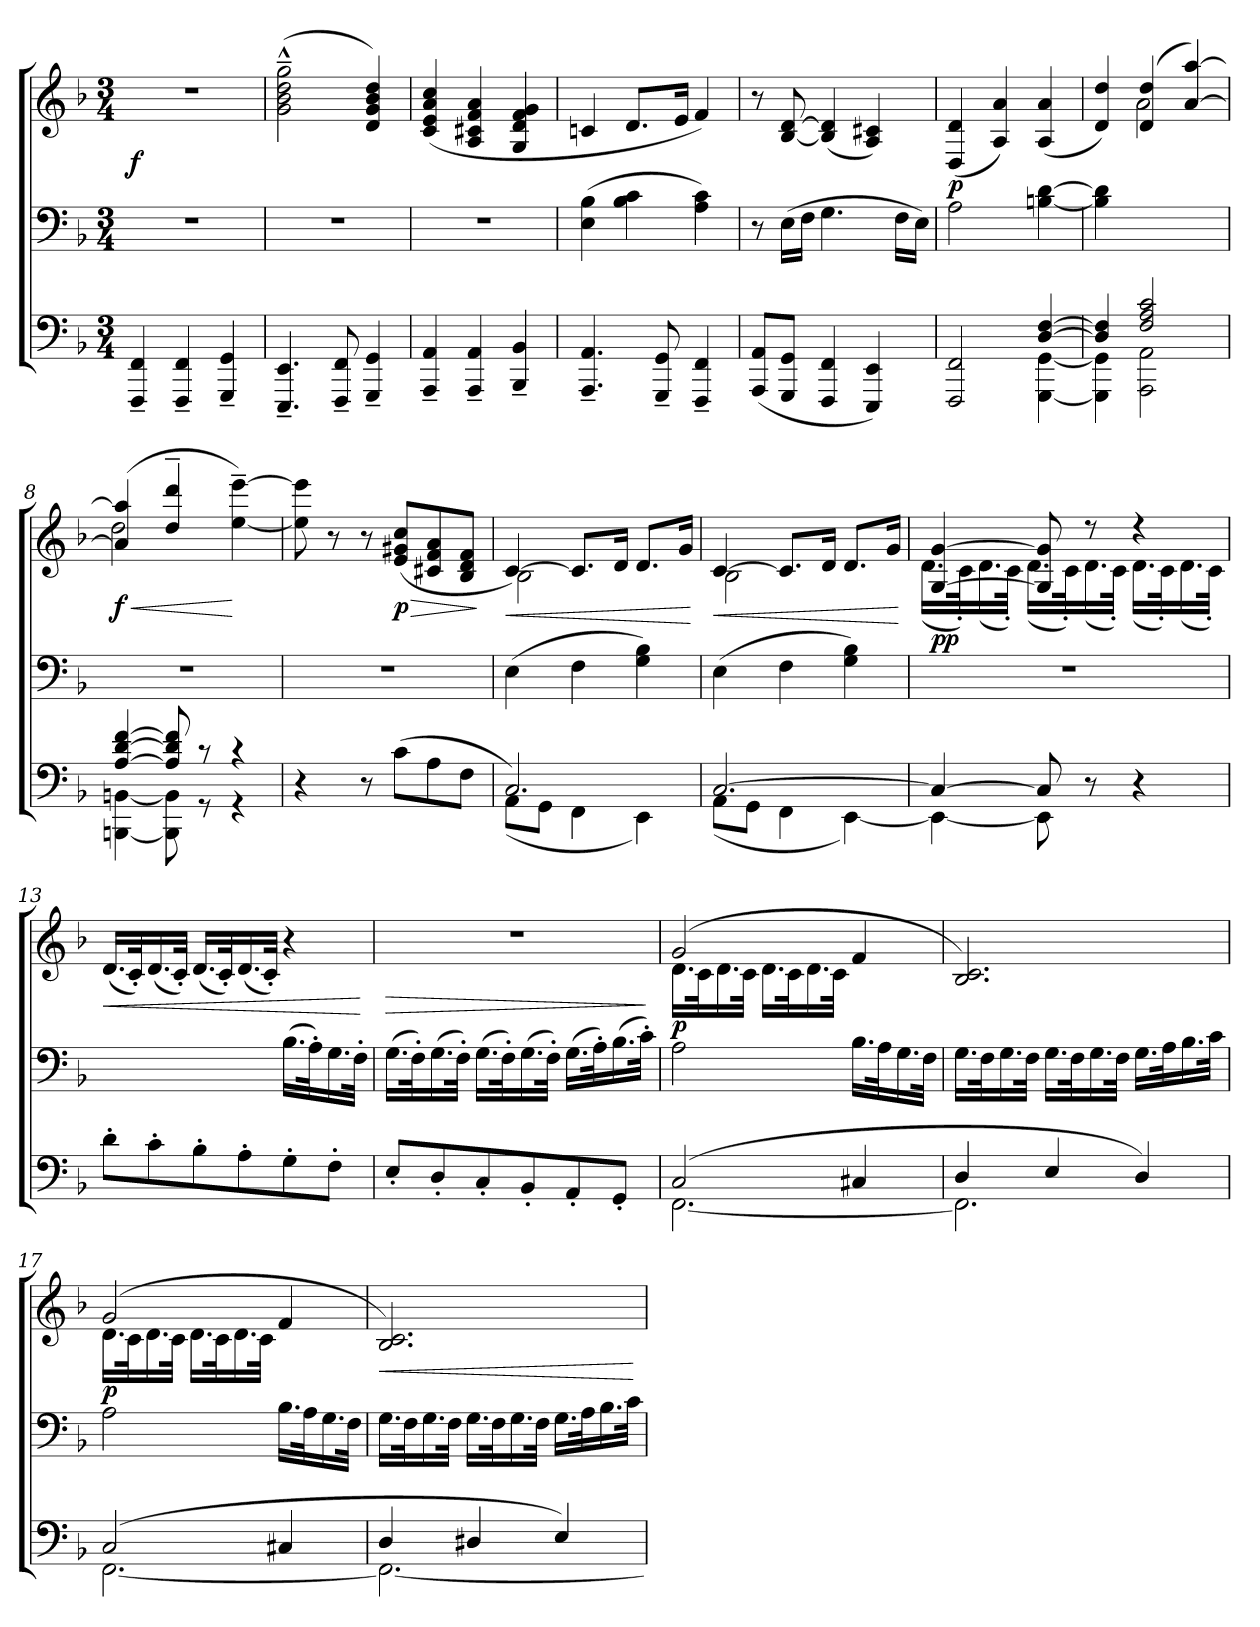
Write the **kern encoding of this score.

**kern	**kern	**kern	**dynam
*part1	*part1	*part1	*part1
*staff3	*staff2	*staff1	*staff1/2/3
*clefF4	*clefF4	*clefG2	*
*k[b-]	*k[b-]	*k[b-]	*
*M3/4	*M3/4	*M3/4	*
=1	=1	=1	=1
4FFF~ 4FF~	2.r	2.r	f
4FFF~ 4FF~	.	.	.
4GGG~ 4GG~	.	.	.
=2	=2	=2	=2
4.EEE~ 4.EE~	2.r	(>2g~^^ 2b-~^^ 2dd~^^ 2gg~^^	.
8FFF~ 8FF~	.	.	.
4GGG~ 4GG~	.	4d 4g 4b- 4dd)	.
=3	=3	=3	=3
4AAA~ 4AA~	2.r	(>4c 4e 4a 4cc	.
4AAA~ 4AA~	.	4A 4c#X 4f 4a	.
4BBB-~ 4BB-~	.	4G 4d 4f 4g	.
=4	=4	=4	=4
4.AAA~ 4.AA~	(>4E 4B-	4cn	.
.	4B- 4c	8.dL	.
8GGG~ 8GG~	.	.	.
.	.	16eJk	.
4FFF~ 4FF~	4A 4c)	4f)	.
=5	=5	=5	=5
(<8AAA 8AAL	8r	8r	.
8GGG 8GGJ	(>16ELL	[8B- [8d	.
.	16FJJ	.	.
4FFF 4FF	4.G	(<4B-] 4d]	.
4EEE 4EE)	.	4A 4c#X)	.
.	16FLL	.	.
.	16EJJ)	.	.
=6	=6	=6	=6
*^	*	*	*
2FFF 2FF	2ryy	2A	(<4D 4d	p
.	.	.	4A 4a)	.
[4D [4F	[4GGG [4GG	[4Bn [4d	(<4A 4a	.
=7	=7	=7	=7	=7
*	*	*	*^	*
4D] 4F]	4GGG] 4GG]	4B] 4d]	4d 4dd)	4ryy	.
2F 2A 2c	2AAA 2AA	2ryy	(>4d 4dd	2a	.
.	.	.	[4a [4aa)	.	.
=8	=8	=8	=8	=8	=8
[4A [4d [4f	[4BBBn [4BBn	2.r	(>4a] 4aa]	2dd	< f
8A] 8d] 8f]	8BBB] 8BB]	.	4dd~ 4ddd~	.	.
8r	8r	.	.	.	.
4r	4r	.	[4ee~ [4eee~)	4ryy	[
*v	*v	*	*v	*v	*
=9	=9	=9	=9
4r	2.r	8ee] 8eee]	.
.	.	8r	.
8r	.	8r	.
(>8cL	.	(<8e 8g#X 8ccL	> p
8A	.	8c#X 8f 8a	.
8FJ	.	8B- 8d 8fJ	.
.	.	.	]
=10	=10	=10	=10
*^	*	*^	*
2.C)	(<8AAL	(>4E	[4c)	2B-	<
.	8GGJ	.	.	.	.
.	4FF	4F	8.cL]	.	.
.	.	.	16dJk	.	.
.	4EE)	4G 4B-)	8.dL	4ryy	.
.	.	.	16gJk	.	.
*v	*v	*	*v	*v	*
.	.	.	[
=11	=11	=11	=11
*^	*	*^	*
[2.C	(<8AAL	(>4E	[4c	2B-	<
.	8GGJ	.	.	.	.
.	4FF	4F	8.cL]	.	.
.	.	.	16dJk	.	.
.	[4EE)	4G 4B-)	8.dL	4ryy	.
.	.	.	16gJk	.	.
*v	*v	*	*v	*v	*
.	.	.	[
=12	=12	=12	=12
*^	*	*^	*
4C_	4EE_	2.r	[4G [4g	(<16.dLL	pp
.	.	.	.	32c'K)	.
.	.	.	.	(<16.d	.
.	.	.	.	32c'JJk)	.
8C]	8EE]	.	8G] 8g]	(<16.dLL	.
.	.	.	.	32c'K)	.
8r	8ryy	.	8r	(<16.d	.
.	.	.	.	32c'JJk)	.
4r	4ryy	.	4r	(<16.dLL	.
.	.	.	.	32c'K)	.
.	.	.	.	(<16.d	.
.	.	.	.	32c'JJk)	.
*v	*v	*	*v	*v	*
=13	=13	=13	=13
8d'L	2ryy	(>16.dLL	<
.	.	32c'K)	.
8c'	.	(>16.d	.
.	.	32c'JJk)	.
8B-'	.	(>16.dLL	.
.	.	32c'K)	.
8A'	.	(>16.d	.
.	.	32c'JJk)	.
8G'	(>16.B-LL	4r	.
.	32A'K)	.	.
8F'J	16.G	.	.
.	32F'JJk	.	.
.	.	.	[
=14	=14	=14	=14
8E'L	(>16.GLL	2.r	>
.	32F'K)	.	.
8D'	(>16.G	.	.
.	32F'JJk)	.	.
8C'	(>16.GLL	.	.
.	32F'K)	.	.
8BB-'	(>16.G	.	.
.	32F'JJk)	.	.
8AA'	(>16.GLL	.	.
.	32A'K)	.	.
8GG'J	(>16.B-	.	.
.	32c'JJk)	.	.
.	.	.	]
=15	=15	=15	=15
*^	*	*^	*
(>2C	[2.FF	2A	(>2g	16.dLL	p
.	.	.	.	32cK	.
.	.	.	.	16.d	.
.	.	.	.	32cJJk	.
.	.	.	.	16.dLL	.
.	.	.	.	32cK	.
.	.	.	.	16.d	.
.	.	.	.	32cJJk	.
4C#X	.	16.B-LL	4f	4ryy	.
.	.	32AK	.	.	.
.	.	16.G	.	.	.
.	.	32FJJk	.	.	.
*	*	*	*v	*v	*
=16	=16	=16	=16	=16
4D	2.FF]	16.GLL	2.B- 2.c)	.
.	.	32FK	.	.
.	.	16.G	.	.
.	.	32FJJk	.	.
4E	.	16.GLL	.	.
.	.	32FK	.	.
.	.	16.G	.	.
.	.	32FJJk	.	.
4D)	.	16.GLL	.	.
.	.	32AK	.	.
.	.	16.B-	.	.
.	.	32cJJk	.	.
=17	=17	=17	=17	=17
*	*	*	*^	*
(>2C	[2.FF	2A	(>2g	16.dLL	p
.	.	.	.	32cK	.
.	.	.	.	16.d	.
.	.	.	.	32cJJk	.
.	.	.	.	16.dLL	.
.	.	.	.	32cK	.
.	.	.	.	16.d	.
.	.	.	.	32cJJk	.
4C#X	.	16.B-LL	4f	4ryy	.
.	.	32AK	.	.	.
.	.	16.G	.	.	.
.	.	32FJJk	.	.	.
*	*	*	*v	*v	*
=18	=18	=18	=18	=18
4D	2.FF_	16.GLL	2.B- 2.c)	<
.	.	32FK	.	.
.	.	16.G	.	.
.	.	32FJJk	.	.
4D#X	.	16.GLL	.	.
.	.	32FK	.	.
.	.	16.G	.	.
.	.	32FJJk	.	.
4E)	.	16.GLL	.	.
.	.	32AK	.	.
.	.	16.B-	.	.
.	.	32cJJk	.	.
*v	*v	*	*	*
.	.	.	[
=	=	=	=
*-	*-	*-	*-
